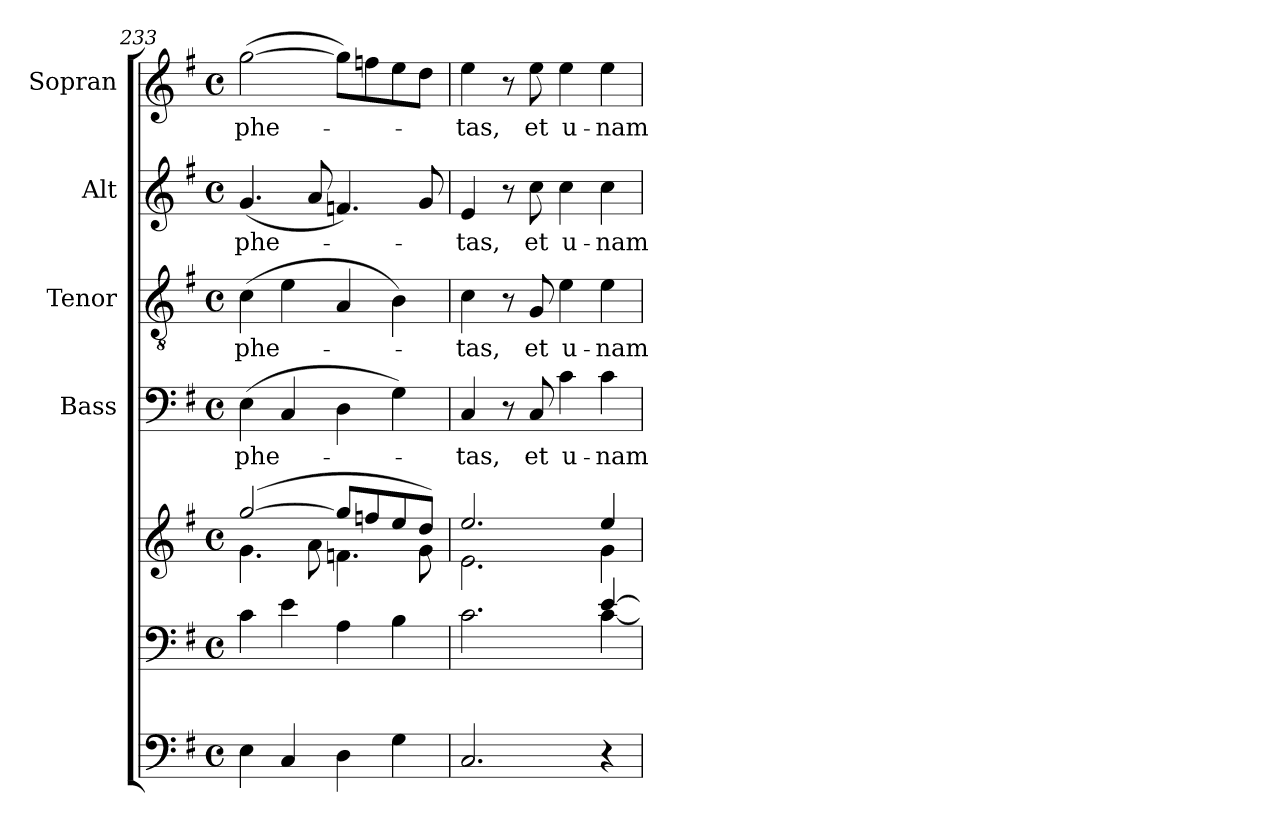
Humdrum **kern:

**kern	**kern	**kern	**kern	**text	**kern	**text	**kern	**text	**kern	**text
*part6	*part5	*part5	*part4	*part4	*part3	*part3	*part2	*part2	*part1	*part1
*staff7	*staff6	*staff5	*staff4	*staff4	*staff3	*staff3	*staff2	*staff2	*staff1	*staff1
*	*	*	*I"Bass	*	*I"Tenor	*	*I"Alt	*	*I"Sopran	*
*	*	*	*I'B.	*	*I'T.	*	*I'A.	*	*I'S.	*
!!LO:PB:g=z
*clefF4	*clefF4	*clefG2	*clefF4	*	*clefGv2	*	*clefG2	*	*clefG2	*
*ITrd7c12	*	*	*	*	*	*	*	*	*	*
*k[f#]	*k[f#]	*k[f#]	*k[f#]	*	*k[f#]	*	*k[f#]	*	*k[f#]	*
*G:	*G:	*G:	*G:	*	*G:	*	*G:	*	*G:	*
*M4/4	*M4/4	*M4/4	*M4/4	*	*M4/4	*	*M4/4	*	*M4/4	*
*met(c)	*met(c)	*met(c)	*met(c)	*	*met(c)	*	*met(c)	*	*met(c)	*
=233	=233	=233	=233	=233	=233	=233	=233	=233	=233	=233
*	*	*^	*	*	*	*	*	*	*	*
!	!	!	!	!	!LO:LY:b	!	!LO:LY:b	!	!LO:LY:b	!	!LO:LY:b
4EE\	4c\	([>2gg/	4.g\	(>4E\	-phe-	(>4c\	-phe-	(<4.g/	-phe-	(>[2gg\	-phe-
4CC/	4e\	.	.	4C/	.	4e\	.	.	.	.	.
.	.	.	8a\	.	.	.	.	8a/	.	.	.
4DD\	4A\	8gg/L]	4.fn\	4D\	.	4A/	.	4.fn/)	.	8gg\L])	.
.	.	8ffn/	.	.	.	.	.	.	.	8ffn\	.
4GG\	4B\	8ee/	.	4G\)	.	4B\)	.	.	.	8ee\	.
.	.	8dd/J)	8g\	.	.	.	.	8g/	.	8dd\J	.
=234	=234	=234	=234	=234	=234	=234	=234	=234	=234	=234	=234
*	*^	*	*	*	*	*	*	*	*	*	*
!	!	!	!	!	!	!LO:LY:b	!	!LO:LY:b	!	!LO:LY:b	!	!LO:LY:b
2.CC/	2.ryy	2.c\	2.ee/	2.e\	4C/	-tas,	4c\	-tas,	4e/	-tas,	4ee\	-tas,
.	.	.	.	.	8r	.	8r	.	8r	.	8r	.
!	!	!	!	!	!	!LO:LY:b	!	!LO:LY:b	!	!LO:LY:b	!	!LO:LY:b
.	.	.	.	.	8C/	et	8G/	et	8cc\	et	8ee\	et
!	!	!	!	!	!	!LO:LY:b	!	!LO:LY:b	!	!LO:LY:b	!	!LO:LY:b
.	.	.	.	.	4c\	u-	4e\	u-	4cc\	u-	4ee\	u-
!	!	!	!	!	!	!LO:LY:b	!	!LO:LY:b	!	!LO:LY:b	!	!LO:LY:b
4r	[>4e/	[<4c\	4ee/	4g\	4c\	-nam	4e\	-nam	4cc\	-nam	4ee\	-nam
*	*v	*v	*	*	*	*	*	*	*	*	*	*
*	*	*v	*v	*	*	*	*	*	*	*	*
=	=	=	=	=	=	=	=	=	=	=
*-	*-	*-	*-	*-	*-	*-	*-	*-	*-	*-
